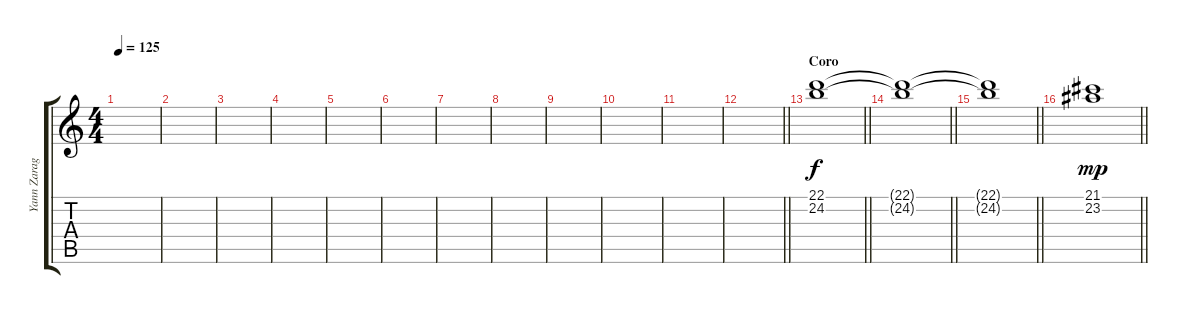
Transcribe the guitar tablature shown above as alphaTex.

\track ("Yann Zaragoza" "Yann Zarag") {instrument churchorgan}
\staff {score tabs}
\tuning (E4 B3 G3 D3 A2 E2) {hide}
\ts (4 4)
\tempo 125
\clef g2
\ks c
|
|
|
|
|
|
|
|
|
|
|
\barLineRight lightlight
|
\section ("" "Coro")
\barLineRight lightlight
(22.1 24.2).1 |
\barLineRight lightlight
(22.1{t} 24.2{t}).1 |
\barLineRight lightlight
(22.1{t} 24.2{t}).1{dy f} |
\barLineRight lightlight
(21.1 23.2).1{dy mp}
